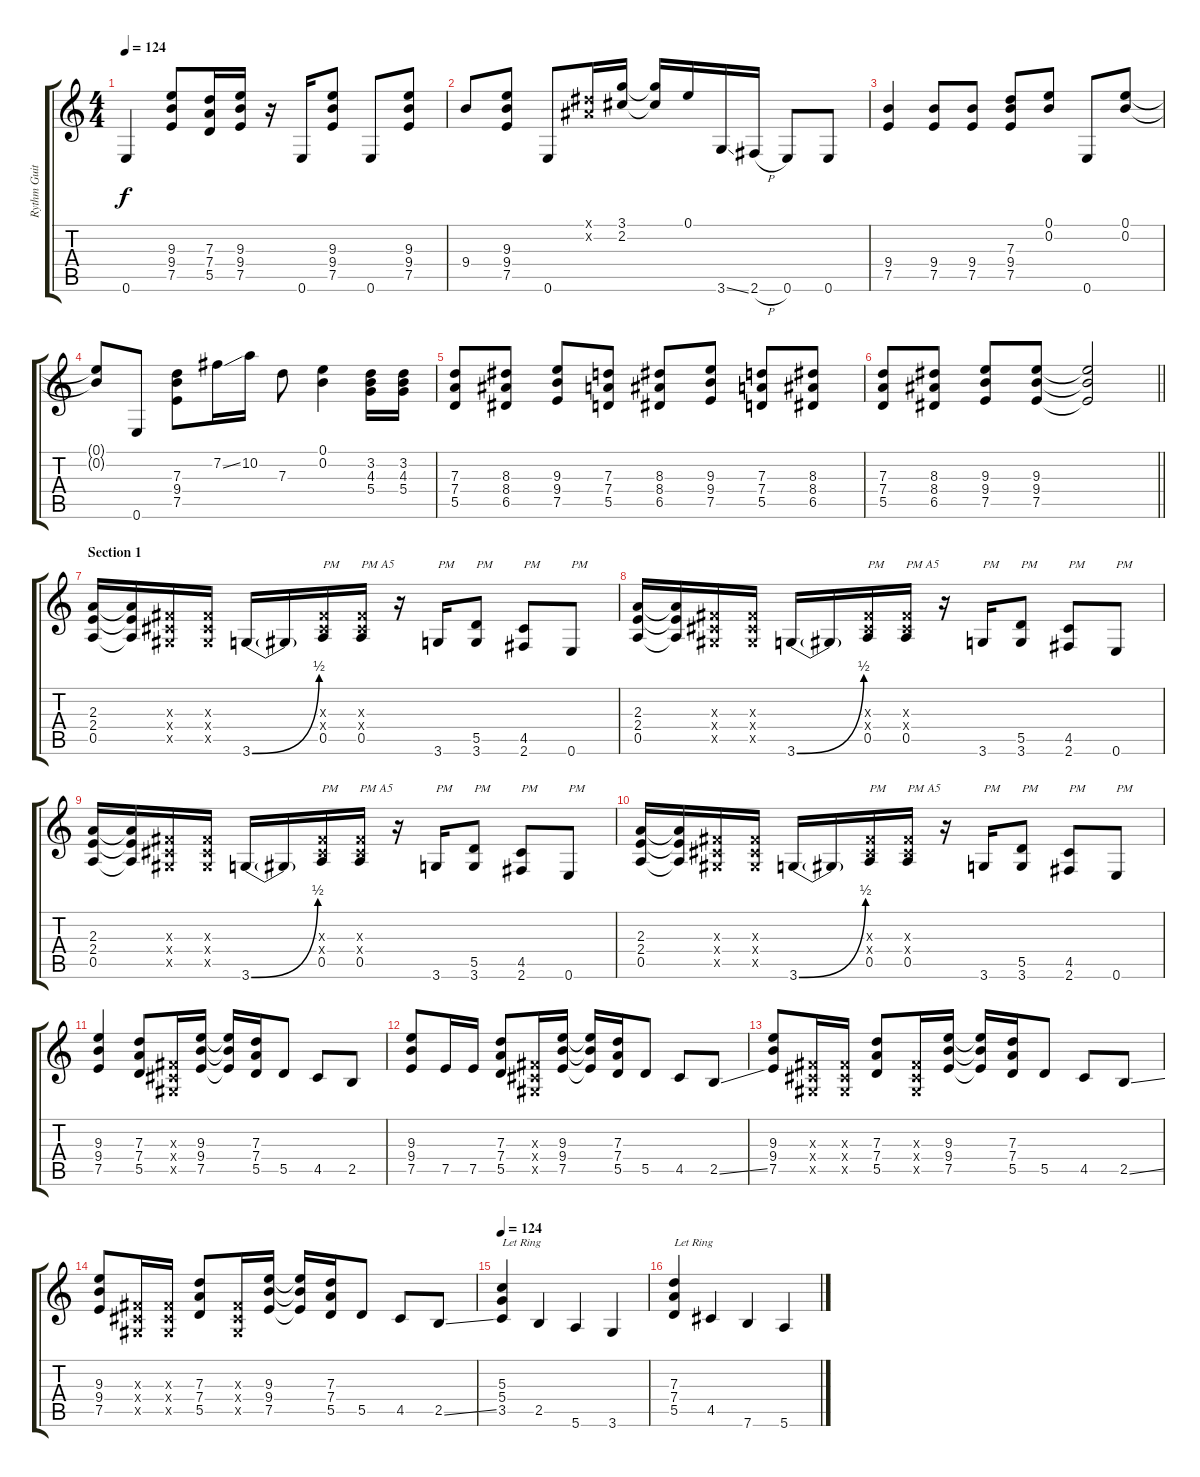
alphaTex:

\track ("Rythm Guitar 1" "Rythm Guit") {instrument overdrivenguitar}
\staff {score tabs}
\tuning (E4 B3 G3 D3 A2 E2) {hide}
\ts (4 4)
\tempo 124
\clef g2
\ks c
0.6.4{dy f} (9.3 9.4 7.5).8 (7.3 7.4 5.5).16 (9.3 9.4 7.5).16 r.16 0.6.16 (9.3 9.4 7.5).8 0.6.8 (9.3 9.4 7.5).8 |
9.4.8 (9.3 9.4 7.5).8 0.6.8 (-1.1{x} -1.2{x}).16 (3.1 2.2).16 (3.1{t} 2.2{t}).16 0.1.16 3.6{ss}.16 2.6{h}.16 0.6.8 0.6.8 |
(9.4 7.5).4 (9.4 7.5).8 (9.4 7.5).8 (7.3 9.4 7.5).8 (0.1 0.2).8 0.6.8 (0.1 0.2).8 |
(0.1{t} 0.2{t}).8 0.6.8 (7.3 9.4 7.5).8 7.2{ss}.16 10.2.16 7.3.8 (0.1 0.2).4 (3.2 4.3 5.4).16 (3.2 4.3 5.4).16 |
(7.3 7.4 5.5).8 (8.3 8.4 6.5).8 (9.3 9.4 7.5).8 (7.3 7.4 5.5).8 (8.3 8.4 6.5).8 (9.3 9.4 7.5).8 (7.3 7.4 5.5).8 (8.3 8.4 6.5).8 |
\barLineRight lightlight
(7.3 7.4 5.5).8 (8.3 8.4 6.5).8 (9.3 9.4 7.5).8 (9.3 9.4 7.5).8 (9.3{t} 9.4{t} 7.5{t}).2 |
\section ("" "Section 1")
(2.3 2.4 0.5).16 (2.3{t} 2.4{t} 0.5{t}).16 (-1.3{x} -1.4{x} -1.5{x}).16 (-1.3{x} -1.4{x} -1.5{x}).16 3.6{be (bend 0 0 60 2)}.16 3.6{t}.16 (-1.3{x} -1.4{x} 0.5).16{txt "PM"} (-1.3{x} -1.4{x} 0.5).16{txt "PM A5"} r.16 3.6.16{txt "PM"} (5.5 3.6).8{txt "PM"} (4.5 2.6).8{txt "PM"} 0.6.8{txt "PM"} |
(2.3 2.4 0.5).16 (2.3{t} 2.4{t} 0.5{t}).16 (-1.3{x} -1.4{x} -1.5{x}).16 (-1.3{x} -1.4{x} -1.5{x}).16 3.6{be (bend 0 0 60 2)}.16 3.6{t}.16 (-1.3{x} -1.4{x} 0.5).16{txt "PM"} (-1.3{x} -1.4{x} 0.5).16{txt "PM A5"} r.16 3.6.16{txt "PM"} (5.5 3.6).8{txt "PM"} (4.5 2.6).8{txt "PM"} 0.6.8{txt "PM"} |
(2.3 2.4 0.5).16 (2.3{t} 2.4{t} 0.5{t}).16 (-1.3{x} -1.4{x} -1.5{x}).16 (-1.3{x} -1.4{x} -1.5{x}).16 3.6{be (bend 0 0 60 2)}.16 3.6{t}.16 (-1.3{x} -1.4{x} 0.5).16{txt "PM"} (-1.3{x} -1.4{x} 0.5).16{txt "PM A5"} r.16 3.6.16{txt "PM"} (5.5 3.6).8{txt "PM"} (4.5 2.6).8{txt "PM"} 0.6.8{txt "PM"} |
(2.3 2.4 0.5).16 (2.3{t} 2.4{t} 0.5{t}).16 (-1.3{x} -1.4{x} -1.5{x}).16 (-1.3{x} -1.4{x} -1.5{x}).16 3.6{be (bend 0 0 60 2)}.16 3.6{t}.16 (-1.3{x} -1.4{x} 0.5).16{txt "PM"} (-1.3{x} -1.4{x} 0.5).16{txt "PM A5"} r.16 3.6.16{txt "PM"} (5.5 3.6).8{txt "PM"} (4.5 2.6).8{txt "PM"} 0.6.8{txt "PM"} |
(9.3 9.4 7.5).4 (7.3 7.4 5.5).8 (-1.3{x} -1.4{x} -1.5{x}).16 (9.3 9.4 7.5).16 (9.3{t} 9.4{t} 7.5{t}).16 (7.3 7.4 5.5).16 5.5.8 4.5.8 2.5.8 |
(9.3 9.4 7.5).8 7.5.16 7.5.16 (7.3 7.4 5.5).8 (-1.3{x} -1.4{x} -1.5{x}).16 (9.3 9.4 7.5).16 (9.3{t} 9.4{t} 7.5{t}).16 (7.3 7.4 5.5).16 5.5.8 4.5.8 2.5{ss}.8 |
(9.3 9.4 7.5).8 (-1.3{x} -1.4{x} -1.5{x}).16 (-1.3{x} -1.4{x} -1.5{x}).16 (7.3 7.4 5.5).8 (-1.3{x} -1.4{x} -1.5{x}).16 (9.3 9.4 7.5).16 (9.3{t} 9.4{t} 7.5{t}).16 (7.3 7.4 5.5).16 5.5.8 4.5.8 2.5{ss}.8 |
(9.3 9.4 7.5).8 (-1.3{x} -1.4{x} -1.5{x}).16 (-1.3{x} -1.4{x} -1.5{x}).16 (7.3 7.4 5.5).8 (-1.3{x} -1.4{x} -1.5{x}).16 (9.3 9.4 7.5).16 (9.3{t} 9.4{t} 7.5{t}).16 (7.3 7.4 5.5).16 5.5.8 4.5.8 2.5{ss}.8 |
\tempo 124
(5.3 5.4 3.5).4{txt "Let Ring"} 2.5.4 5.6.4 3.6.4 |
(7.3 7.4 5.5).4{txt "Let Ring"} 4.5.4 7.6.4 5.6.4
